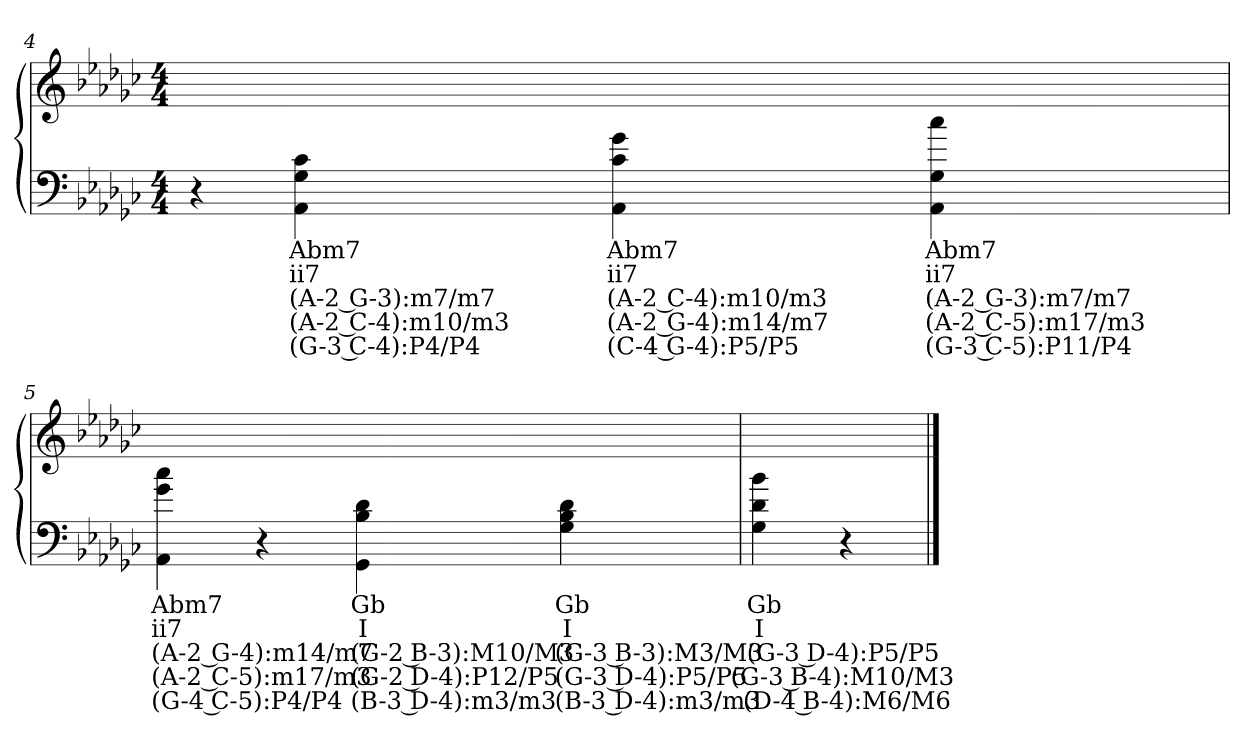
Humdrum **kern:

**kern	**text	**text	**text	**text	**text	**kern
*part2	*part2	*part2	*part2	*part2	*part2	*part1
*staff2	*staff2	*staff2	*staff2	*staff2	*staff2	*staff1
*clefF4	*	*	*	*	*	*clefG2
*k[b-e-a-d-g-c-]	*	*	*	*	*	*k[b-e-a-d-g-c-]
*G-:	*	*	*	*	*	*G-:
*M4/4	*	*	*	*	*	*M4/4
=4	=4	=4	=4	=4	=4	=4
4r	.	.	.	.	.	1ryy
4AA- 4G- 4c-	Abm7	ii7	(A-2 G-3):m7/m7	(A-2 C-4):m10/m3	(G-3 C-4):P4/P4	.
4AA- 4c- 4g-	Abm7	ii7	(A-2 C-4):m10/m3	(A-2 G-4):m14/m7	(C-4 G-4):P5/P5	.
4AA- 4G- 4cc-	Abm7	ii7	(A-2 G-3):m7/m7	(A-2 C-5):m17/m3	(G-3 C-5):P11/P4	.
=5	=5	=5	=5	=5	=5	=5
4AA- 4g- 4cc-	Abm7	ii7	(A-2 G-4):m14/m7	(A-2 C-5):m17/m3	(G-4 C-5):P4/P4	1ryy
4r	.	.	.	.	.	.
4GG- 4B- 4d-	Gb	I	(G-2 B-3):M10/M3	(G-2 D-4):P12/P5	(B-3 D-4):m3/m3	.
4G- 4B- 4d-	Gb	I	(G-3 B-3):M3/M3	(G-3 D-4):P5/P5	(B-3 D-4):m3/m3	.
=6	=6	=6	=6	=6	=6	=6
4G- 4d- 4b-	Gb	I	(G-3 D-4):P5/P5	(G-3 B-4):M10/M3	(D-4 B-4):M6/M6	2ryy
4r	.	.	.	.	.	.
==	==	==	==	==	==	==
*-	*-	*-	*-	*-	*-	*-
